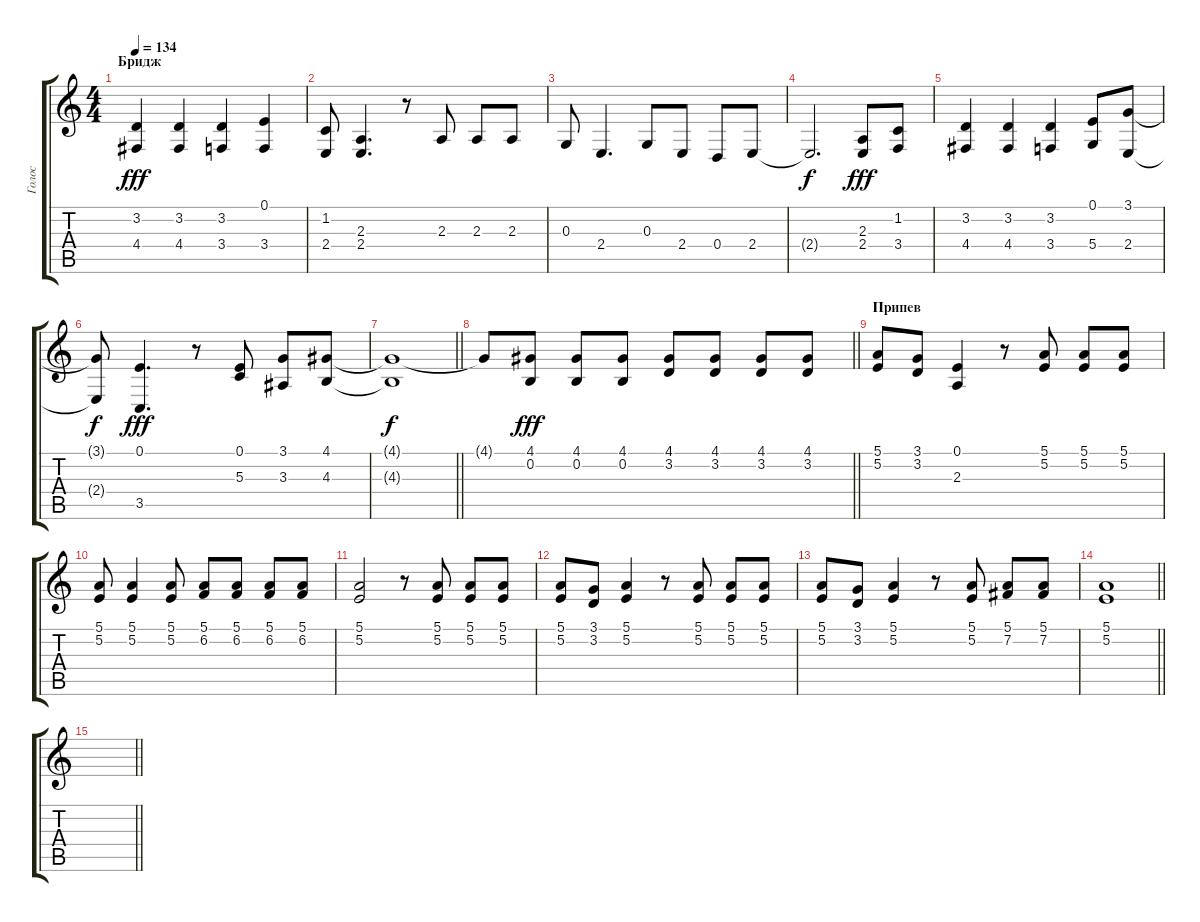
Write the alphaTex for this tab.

\track ("Голос" "Голос") {instrument viola}
\staff {score tabs}
\tuning (E4 B3 G3 D3 A2 E2) {hide}
\ts (4 4)
\section ("" "Бридж")
\tempo 134
\clef g2
\ks c
(3.2 4.4).4{dy fff} (3.2 4.4).4 (3.2 3.4).4 (0.1 3.4).4 |
(1.2 2.4).8 (2.3 2.4).4{d} r.8 2.3.8 2.3.8 2.3.8 |
0.3.8 2.4.4{d} 0.3.8 2.4.8 0.4.8 2.4.8 |
2.4{t}.2{d dy f} (2.3 2.4).8{dy fff} (1.2 3.4).8 |
(3.2 4.4).4 (3.2 4.4).4 (3.2 3.4).4 (0.1 5.4).8 (3.1 2.4).8 |
(3.1{t} 2.4{t}).8{dy f} (0.1 3.5).4{d dy fff} r.8 (0.1 5.3).8 (3.1 3.3).8 (4.1 4.3).8 |
\barLineRight lightlight
(4.1{t} 4.3{t}).1{dy f} |
\barLineRight lightlight
4.1{t}.8 (4.1 0.2).8{dy fff} (4.1 0.2).8 (4.1 0.2).8 (4.1 3.2).8 (4.1 3.2).8 (4.1 3.2).8 (4.1 3.2).8 |
\section ("" "Припев")
(5.1 5.2).8 (3.1 3.2).8 (0.1 2.3).4 r.8 (5.1 5.2).8 (5.1 5.2).8 (5.1 5.2).8 |
(5.1 5.2).8 (5.1 5.2).4 (5.1 5.2).8 (5.1 6.2).8 (5.1 6.2).8 (5.1 6.2).8 (5.1 6.2).8 |
(5.1 5.2).2 r.8 (5.1 5.2).8 (5.1 5.2).8 (5.1 5.2).8 |
(5.1 5.2).8 (3.1 3.2).8 (5.1 5.2).4 r.8 (5.1 5.2).8 (5.1 5.2).8 (5.1 5.2).8 |
(5.1 5.2).8 (3.1 3.2).8 (5.1 5.2).4 r.8 (5.1 5.2).8 (5.1 7.2).8 (5.1 7.2).8 |
\barLineRight lightlight
(5.1 5.2).1 |
\barLineRight lightlight
